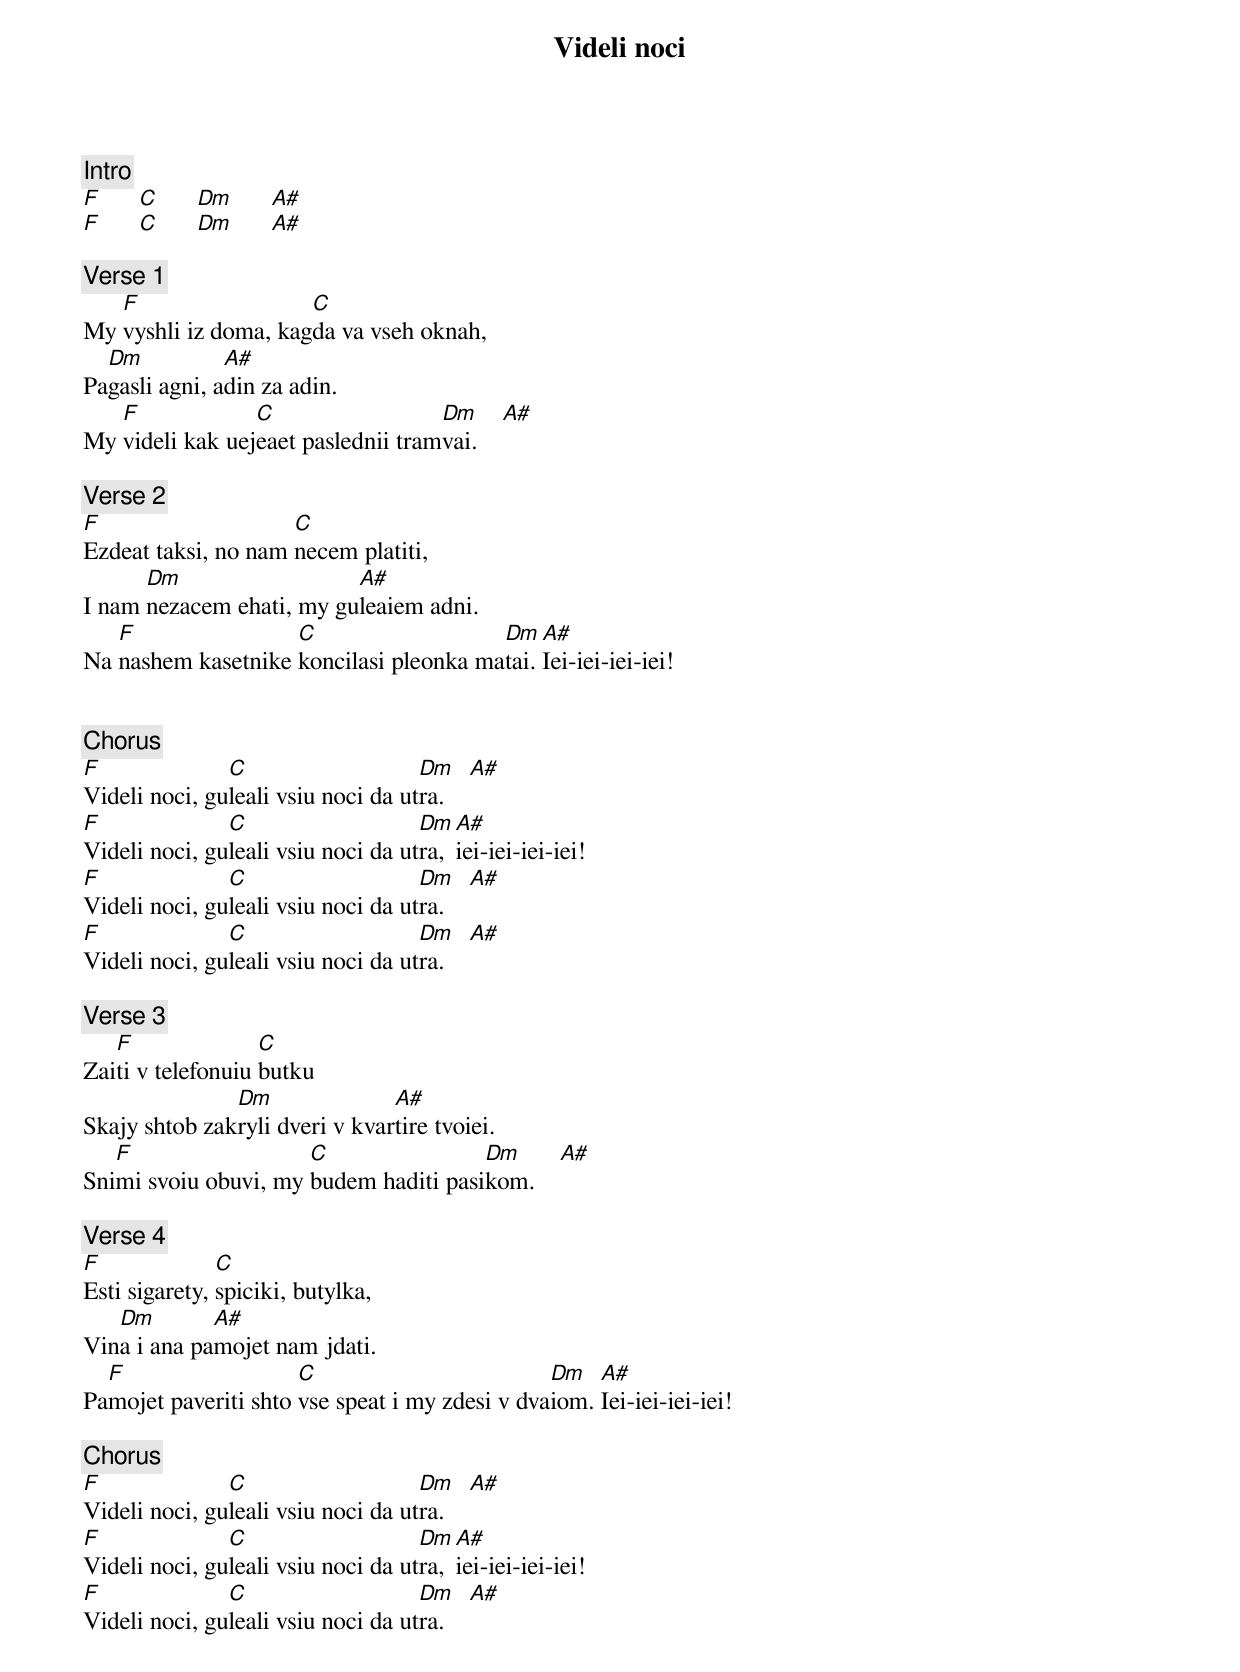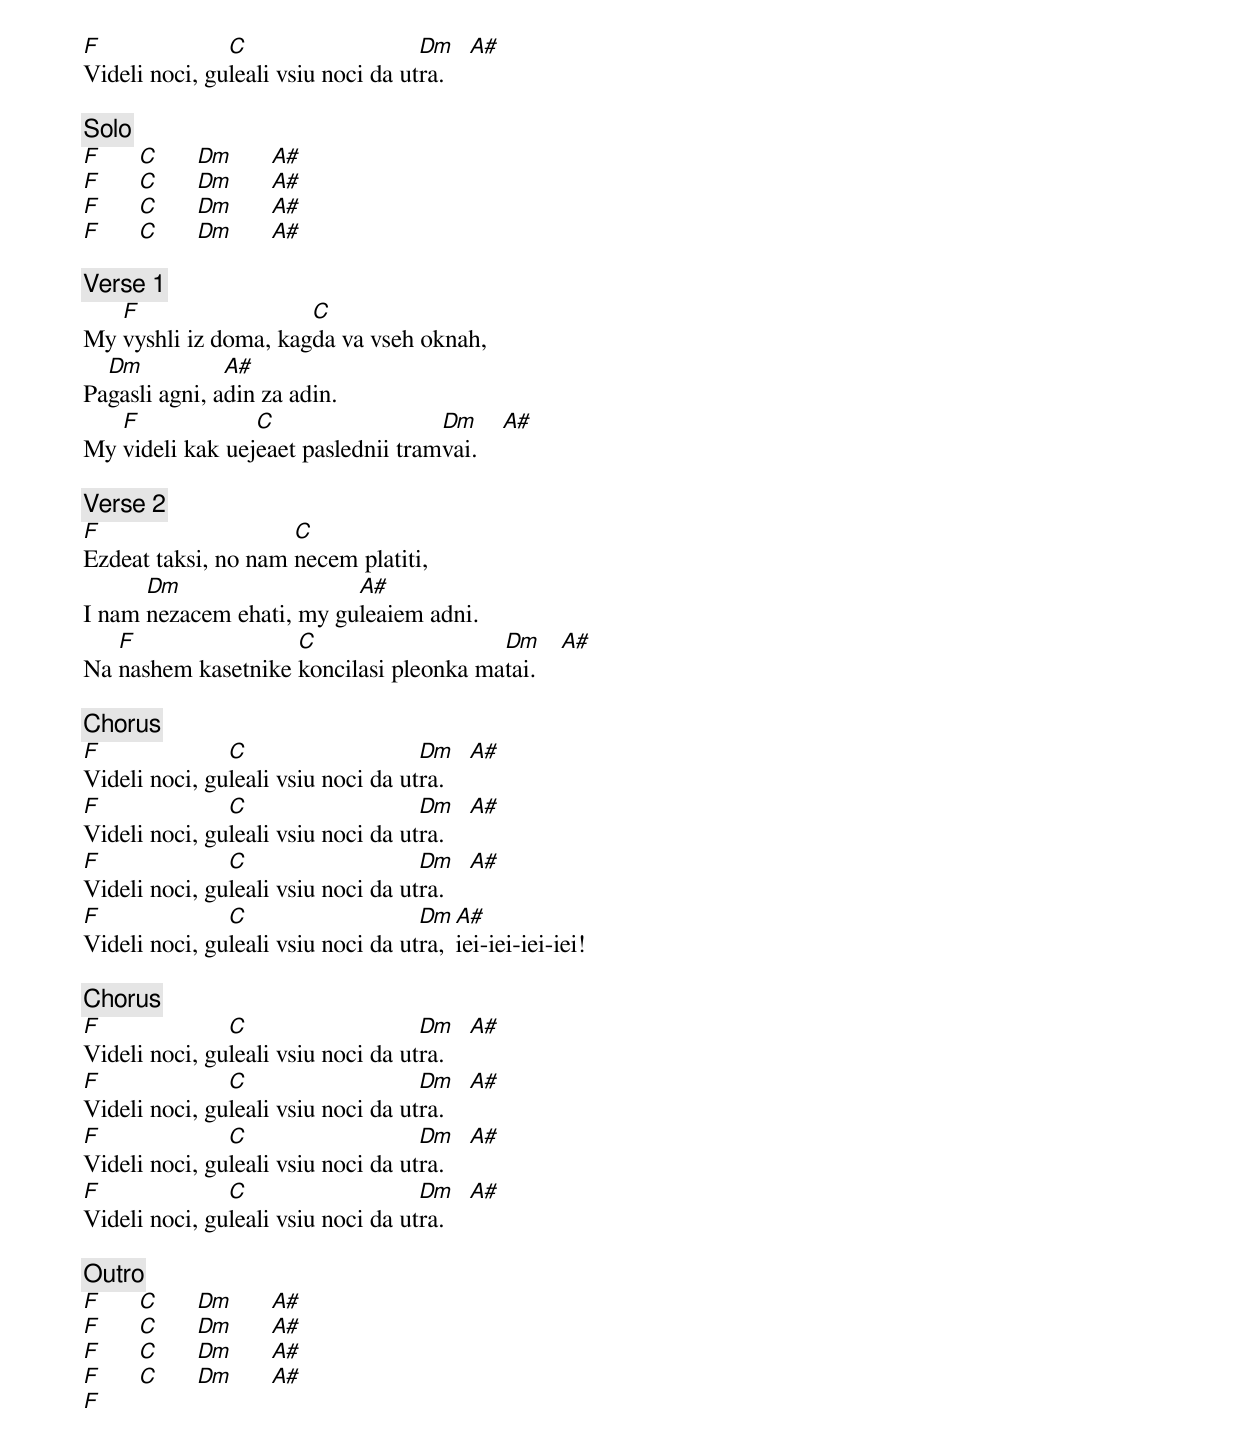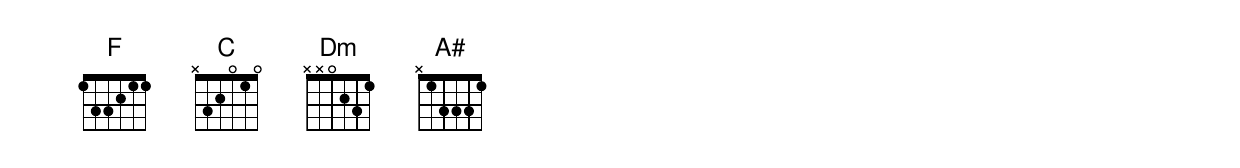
{title: Videli noci}
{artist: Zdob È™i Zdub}
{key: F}
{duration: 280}
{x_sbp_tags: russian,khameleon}

{c: Intro}
[F]      [C]      [Dm]      [A#]
[F]      [C]      [Dm]      [A#]

{c: Verse 1}
My [F]vyshli iz doma, kag[C]da va vseh oknah,
Pa[Dm]gasli agni, a[A#]din za adin.
My [F]videli kak uej[C]eaet paslednii tram[Dm]vai.    [A#]

{c: Verse 2}
[F]Ezdeat taksi, no nam [C]necem platiti,
I nam [Dm]nezacem ehati, my gu[A#]leaiem adni.
Na [F]nashem kasetnike [C]koncilasi pleonka ma[Dm]tai. [A#]Iei-iei-iei-iei!


{c: Chorus}
[F]Videli noci, gu[C]leali vsiu noci da ut[Dm]ra.    [A#]
[F]Videli noci, gu[C]leali vsiu noci da ut[Dm]ra, [A#]iei-iei-iei-iei!
[F]Videli noci, gu[C]leali vsiu noci da ut[Dm]ra.    [A#]
[F]Videli noci, gu[C]leali vsiu noci da ut[Dm]ra.    [A#]

{c: Verse 3}
Zai[F]ti v telefonuiu [C]butku
Skajy shtob zak[Dm]ryli dveri v kvar[A#]tire tvoiei.
Sni[F]mi svoiu obuvi, my [C]budem haditi pasi[Dm]kom.    [A#]

{c: Verse 4}
[F]Esti sigarety, [C]spiciki, butylka,
Vin[Dm]a i ana pa[A#]mojet nam jdati.
Pa[F]mojet paveriti shto [C]vse speat i my zdesi v dva[Dm]iom. [A#]Iei-iei-iei-iei!

{c: Chorus}
[F]Videli noci, gu[C]leali vsiu noci da ut[Dm]ra.    [A#]
[F]Videli noci, gu[C]leali vsiu noci da ut[Dm]ra, [A#]iei-iei-iei-iei!
[F]Videli noci, gu[C]leali vsiu noci da ut[Dm]ra.    [A#]
[F]Videli noci, gu[C]leali vsiu noci da ut[Dm]ra.    [A#]

{c: Solo}
[F]      [C]      [Dm]      [A#]
[F]      [C]      [Dm]      [A#]
[F]      [C]      [Dm]      [A#]
[F]      [C]      [Dm]      [A#]

{c: Verse 1}
My [F]vyshli iz doma, kag[C]da va vseh oknah,
Pa[Dm]gasli agni, a[A#]din za adin.
My [F]videli kak uej[C]eaet paslednii tram[Dm]vai.    [A#]

{c: Verse 2}
[F]Ezdeat taksi, no nam [C]necem platiti,
I nam [Dm]nezacem ehati, my gu[A#]leaiem adni.
Na [F]nashem kasetnike [C]koncilasi pleonka ma[Dm]tai.    [A#]

{c: Chorus}
[F]Videli noci, gu[C]leali vsiu noci da ut[Dm]ra.    [A#]
[F]Videli noci, gu[C]leali vsiu noci da ut[Dm]ra.    [A#]
[F]Videli noci, gu[C]leali vsiu noci da ut[Dm]ra.    [A#]
[F]Videli noci, gu[C]leali vsiu noci da ut[Dm]ra, [A#]iei-iei-iei-iei!

{c: Chorus}
[F]Videli noci, gu[C]leali vsiu noci da ut[Dm]ra.    [A#]
[F]Videli noci, gu[C]leali vsiu noci da ut[Dm]ra.    [A#]
[F]Videli noci, gu[C]leali vsiu noci da ut[Dm]ra.    [A#]
[F]Videli noci, gu[C]leali vsiu noci da ut[Dm]ra.    [A#]

{c: Outro}
[F]      [C]      [Dm]      [A#]
[F]      [C]      [Dm]      [A#]
[F]      [C]      [Dm]      [A#]
[F]      [C]      [Dm]      [A#]
[F]
